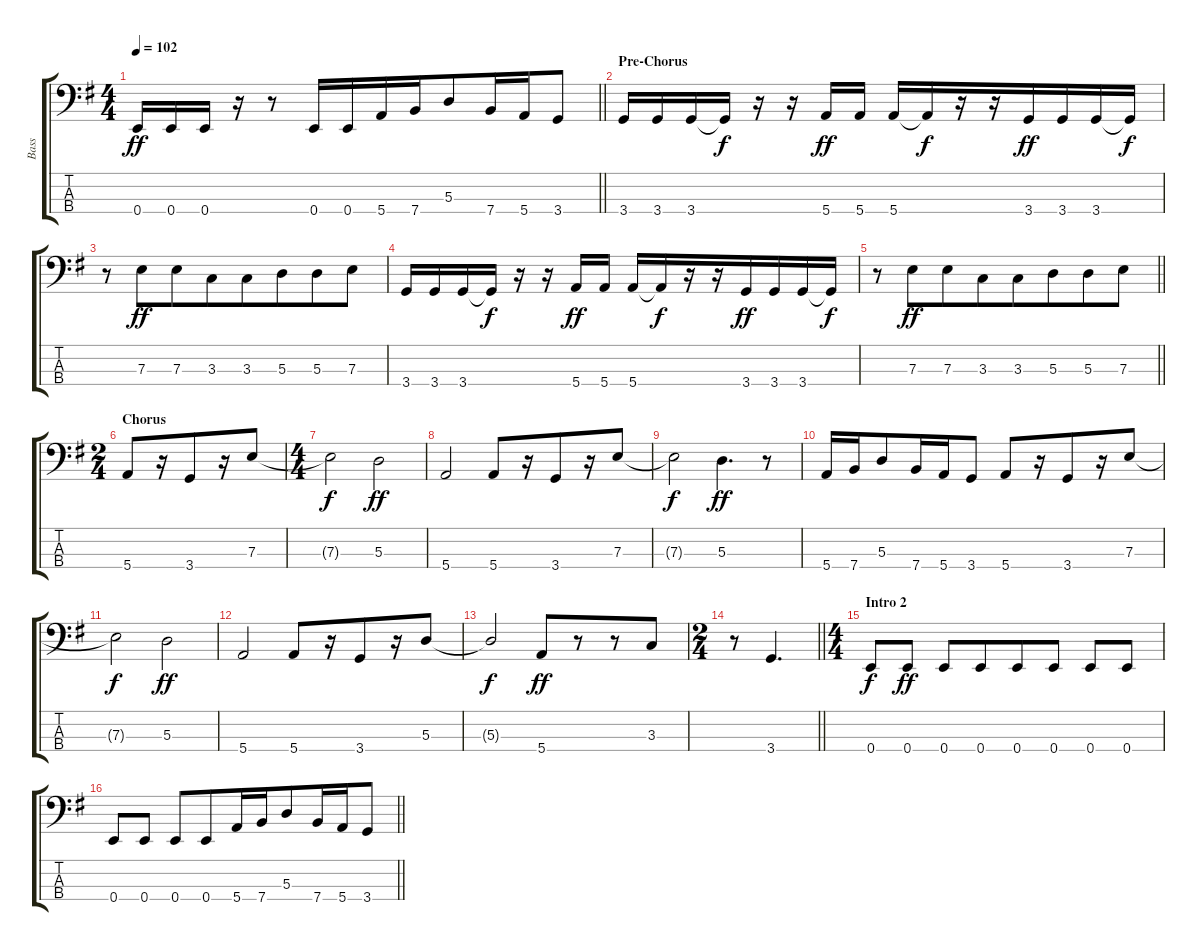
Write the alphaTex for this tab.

\track ("Bass" "Bass") {instrument electricbasspick}
\staff {score tabs}
\tuning (G2 D2 A1 E1) {hide}
\ts (4 4)
\tempo 102
\clef f4
\barLineRight lightlight
\ks g
0.4.16{dy ff} 0.4.16 0.4.16 r.16 r.8{beam merge} 0.4.16 0.4.16{beam merge} 5.4.16 7.4.16{beam merge} 5.3.8{beam merge} 7.4.16{beam merge} 5.4.16{beam merge} 3.4.8 |
\section ("" "Pre-Chorus")
3.4.16{beam merge} 3.4.16{beam merge} 3.4.16 3.4{t}.16{dy f} r.16 r.16 5.4.16{dy ff beam merge} 5.4.16 5.4.16 5.4{t}.16{dy f beam merge} r.16 r.16 3.4.16{dy ff} 3.4.16{beam merge} 3.4.16 3.4{t}.16{dy f} |
r.8{beam merge} 7.3.8{dy ff beam merge} 7.3.8{beam merge} 3.3.8{beam merge} 3.3.8{beam merge} 5.3.8{beam merge} 5.3.8{beam merge} 7.3.8 |
3.4.16{beam merge} 3.4.16{beam merge} 3.4.16 3.4{t}.16{dy f} r.16 r.16 5.4.16{dy ff beam merge} 5.4.16 5.4.16 5.4{t}.16{dy f beam merge} r.16 r.16 3.4.16{dy ff} 3.4.16{beam merge} 3.4.16 3.4{t}.16{dy f} |
\barLineRight lightlight
r.8{beam merge} 7.3.8{dy ff beam merge} 7.3.8{beam merge} 3.3.8{beam merge} 3.3.8{beam merge} 5.3.8{beam merge} 5.3.8{beam merge} 7.3.8 |
\ts (2 4)
\section ("" "Chorus")
5.4.8 r.16 3.4.8{beam merge} r.16 7.3.8 |
\ts (4 4)
7.3{t}.2{dy f beam merge} 5.3.2{dy ff} |
5.4.2 5.4.8 r.16 3.4.8{beam merge} r.16 7.3.8 |
7.3{t}.2{dy f beam merge} 5.3.4{d dy ff beam merge} r.8 |
5.4.16 7.4.16{beam merge} 5.3.8{beam merge} 7.4.16{beam merge} 5.4.16{beam merge} 3.4.8 5.4.8 r.16 3.4.8{beam merge} r.16 7.3.8 |
7.3{t}.2{dy f beam merge} 5.3.2{dy ff} |
5.4.2 5.4.8 r.16 3.4.8{beam merge} r.16 5.3.8 |
5.3{t}.2{dy f beam merge} 5.4.8{dy ff beam merge} r.8{beam merge} r.8 3.3.8 |
\ts (2 4)
\barLineRight lightlight
r.8 3.4.4{d} |
\ts (4 4)
\section ("" "Intro 2")
0.4.8{dy f beam merge} 0.4.8{dy ff} 0.4.8 0.4.8{beam merge} 0.4.8 0.4.8 0.4.8 0.4.8 |
\barLineRight lightlight
0.4.8 0.4.8 0.4.8 0.4.8{beam merge} 5.4.16 7.4.16{beam merge} 5.3.8{beam merge} 7.4.16{beam merge} 5.4.16{beam merge} 3.4.8
